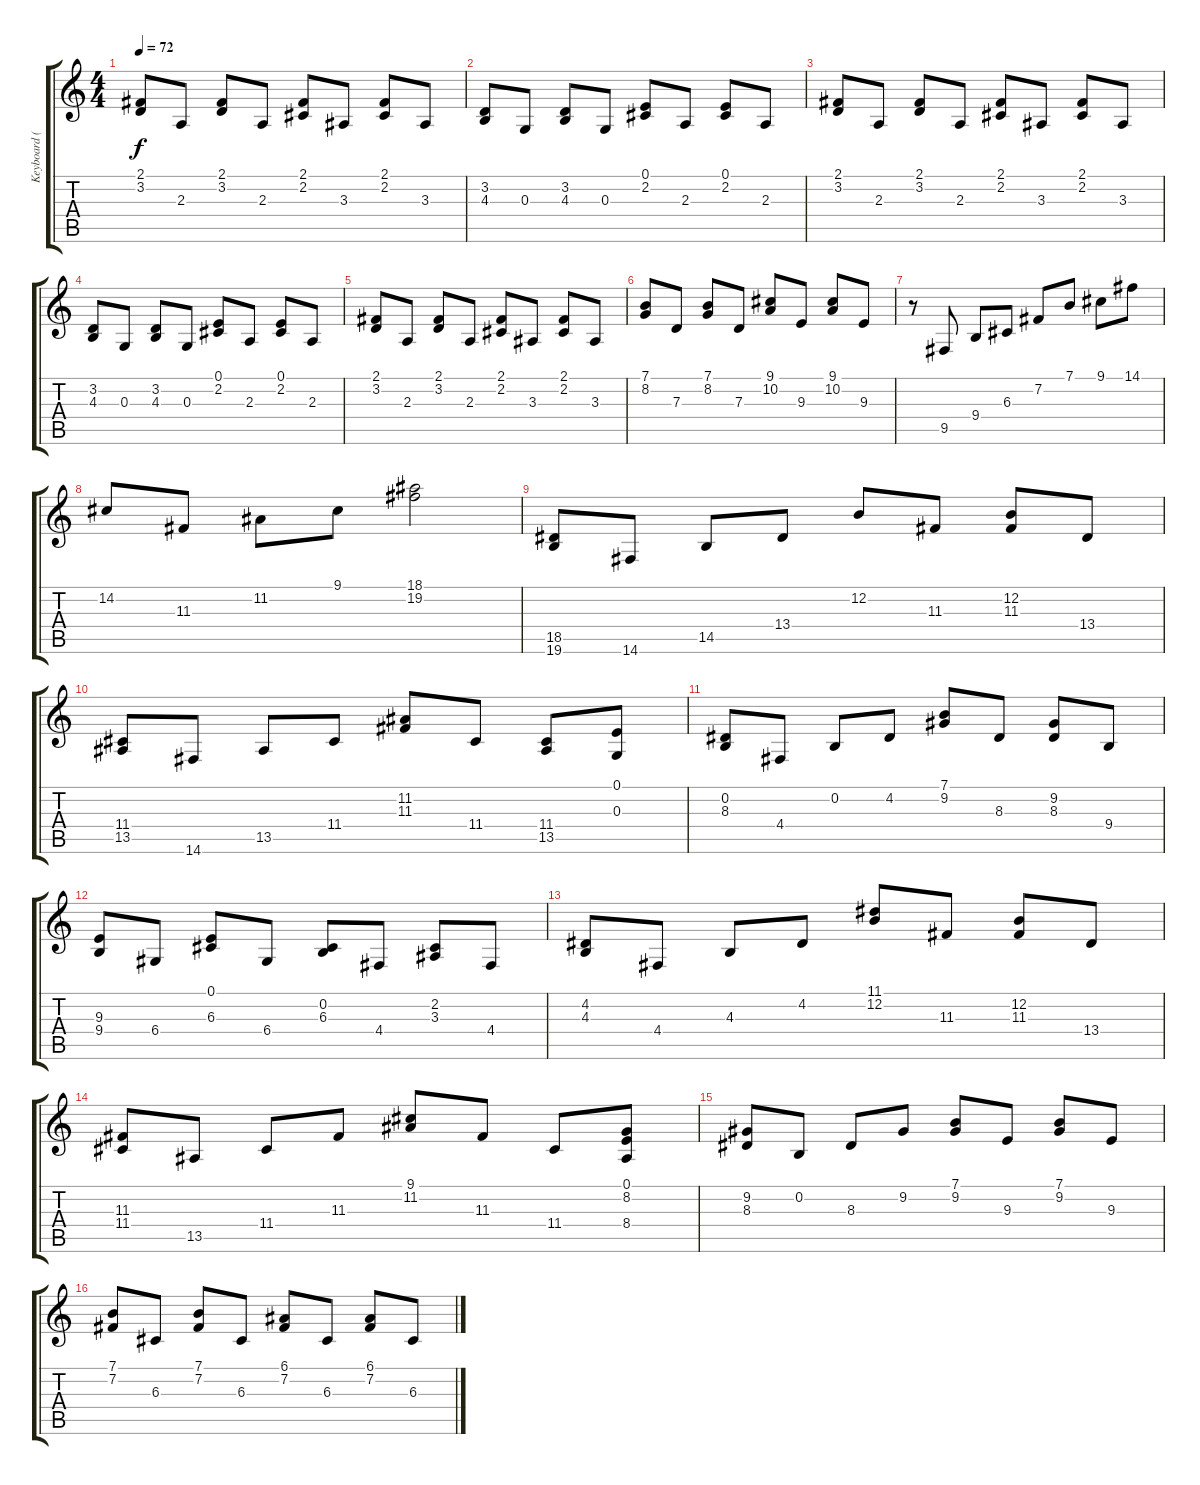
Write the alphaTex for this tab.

\track ("Keyboard (Left)" "Keyboard (") {instrument acousticgrandpiano}
\staff {score tabs}
\tuning (E4 B3 G3 D3 A2 E2) {hide}
\ts (4 4)
\tempo 72
\clef g2
\ks c
(2.1 3.2).8{dy f} 2.3.8 (2.1 3.2).8 2.3.8 (2.1 2.2).8 3.3.8 (2.1 2.2).8 3.3.8 |
(3.2 4.3).8 0.3.8 (3.2 4.3).8 0.3.8 (0.1 2.2).8 2.3.8 (0.1 2.2).8 2.3.8 |
(2.1 3.2).8 2.3.8 (2.1 3.2).8 2.3.8 (2.1 2.2).8 3.3.8 (2.1 2.2).8 3.3.8 |
(3.2 4.3).8 0.3.8 (3.2 4.3).8 0.3.8 (0.1 2.2).8 2.3.8 (0.1 2.2).8 2.3.8 |
(2.1 3.2).8 2.3.8 (2.1 3.2).8 2.3.8 (2.1 2.2).8 3.3.8 (2.1 2.2).8 3.3.8 |
(7.1 8.2).8 7.3.8 (7.1 8.2).8 7.3.8 (9.1 10.2).8 9.3.8 (9.1 10.2).8 9.3.8 |
r.8 9.5.8 9.4.8 6.3.8 7.2.8 7.1.8 9.1.8 14.1.8 |
14.2.8 11.3.8 11.2.8 9.1.8 (18.1 19.2).2 |
(18.5 19.6).8 14.6.8 14.5.8 13.4.8 12.2.8 11.3.8 (12.2 11.3).8 13.4.8 |
(11.4 13.5).8 14.6.8 13.5.8 11.4.8 (11.2 11.3).8 11.4.8 (11.4 13.5).8 (0.1 0.3).8 |
(0.2 8.3).8 4.4.8 0.2.8 4.2.8 (7.1 9.2).8 8.3.8 (9.2 8.3).8 9.4.8 |
(9.3 9.4).8 6.4.8 (0.1 6.3).8 6.4.8 (0.2 6.3).8 4.4.8 (2.2 3.3).8 4.4.8 |
(4.2 4.3).8 4.4.8 4.3.8 4.2.8 (11.1 12.2).8 11.3.8 (12.2 11.3).8 13.4.8 |
(11.3 11.4).8 13.5.8 11.4.8 11.3.8 (9.1 11.2).8 11.3.8 11.4.8 (0.1 8.2 8.4).8 |
(9.2 8.3).8 0.2.8 8.3.8 9.2.8 (7.1 9.2).8 9.3.8 (7.1 9.2).8 9.3.8 |
(7.1 7.2).8 6.3.8 (7.1 7.2).8 6.3.8 (6.1 7.2).8 6.3.8 (6.1 7.2).8 6.3.8
